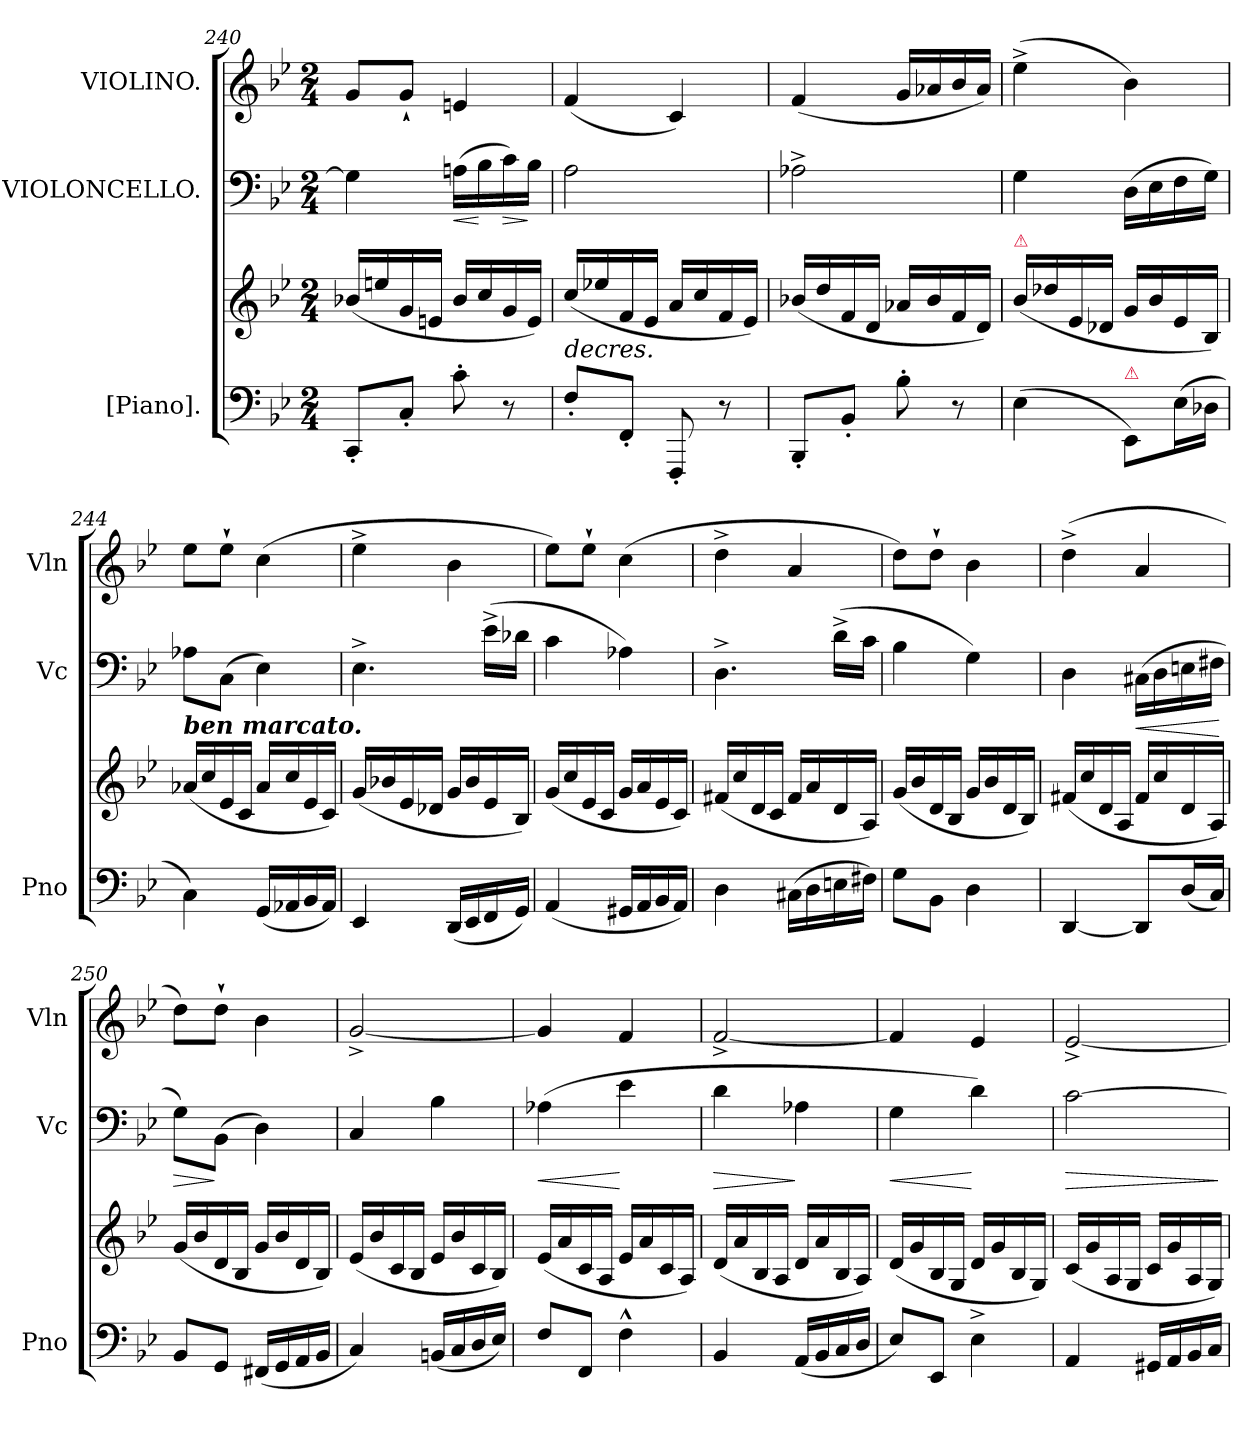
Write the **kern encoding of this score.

**kern	**kern	**kern	**dynam	**kern
*part3	*part3	*part2	*part2	*part1
*staff4	*staff3	*staff2	*staff2	*staff1
*I"[Piano].	*	*I"VIOLONCELLO.	*	*I"VIOLINO.
*I'Pno	*	*I'Vc	*	*I'Vln
*clefF4	*clefG2	*clefF4	*	*clefG2
*k[b-e-]	*k[b-e-]	*k[b-e-]	*	*k[b-e-]
*g:	*g:	*g:	*	*g:
*M2/4	*M2/4	*M2/4	*	*M2/4
=240	=240	=240	=240	=240
8CC'<L	(<16b-XLL	4G]	.	8gL
.	16een	.	.	.
8C'<J	16g	.	.	8g`<J
.	16enJJ	.	.	.
!	!	!	!LO:HP:b	!
8c'>	16b-LL	(>16AnLL	<	4en
.	16cc	16B-	[	.
!	!	!	!LO:HP:b	!
8r	16g	16c)	>	.
.	16eJJ)	16B-JJ	]	.
=241	=241	=241	=241	=241
!	!LO:TX:c:i:t=decres.	!	!	!
8F'<L	(<16ccLL	2A	.	(<4f
.	16ee-X	.	.	.
8FF'<J	16f	.	.	.
.	16e-JJ	.	.	.
8FFF'<	16aLL	.	.	4c)
.	16cc	.	.	.
8r	16f	.	.	.
.	16e-JJ)	.	.	.
=242	=242	=242	=242	=242
8BBB-'<L	(<16b-XLL	2A-X^<	.	(<4f
.	16dd	.	.	.
8BB-'<J	16f	.	.	.
.	16dJJ	.	.	.
8B-'>	16a-XLL	.	.	16gLL
.	16b-	.	.	16a-X
8r	16f	.	.	16b-
.	16dJJ)	.	.	16a-JJ)
=243	=243	=243	=243	=243
!	!LO:TX:a:B:color=crimson:t=⚠	!	!	!
(<4E-	(<16b-LL	4G	.	(>4ee-^<
.	16dd-X	.	.	.
.	16e-	.	.	.
.	16d-XJJ	.	.	.
!LO:TX:a:B:color=crimson:t=⚠	!	!	!	!
8EE-/L)	16gLL	(>16DLL	.	4b-)
.	16b-	16E-	.	.
(>16E-\L	16e-	16F	.	.
16D-X\JJ	16B-JJ)	16GJJ)	.	.
=244	=244	=244	=244	=244
!	!LO:TX:a:Bi:t=ben marcato.	!	!	!
4C\)	(<16a-XLL	8A-XL	.	8ee-L
.	16cc	.	.	.
.	16e-	(>8CJ	.	8ee-`>J
.	16cJJ	.	.	.
(<16GGLL	16a-LL	4E-)	.	(>4cc
16AA-X	16cc	.	.	.
16BB-	16e-	.	.	.
16AA-JJ)	16cJJ)	.	.	.
=245	=245	=245	=245	=245
4EE-	(<16gLL	4.E-^<	.	4ee-^>
.	16b-X	.	.	.
.	16e-	.	.	.
.	16d-XJJ	.	.	.
(<16DDLL	16gLL	.	.	4b-
16EE-	16b-	.	.	.
16FF	16e-	(>16e-^<LL	.	.
16GGJJ)	16B-JJ)	16d-XJJ	.	.
=246	=246	=246	=246	=246
(<4AA	(<16gLL	4c	.	8ee-L)
.	16cc	.	.	.
.	16e-	.	.	8ee-`>J
.	16cJJ	.	.	.
16GG#XLL	16gLL	4A-X)	.	(>4cc
16AA	16a	.	.	.
16BB-	16e-	.	.	.
16AAJJ)	16cJJ)	.	.	.
=247	=247	=247	=247	=247
4D	(<16f#XLL	4.D^<	.	4dd^<
.	16cc	.	.	.
.	16d	.	.	.
.	16cJJ	.	.	.
(>16C#XLL	16f#LL	.	.	4a
16D	16a	.	.	.
16En	16d	(>16d^<LL	.	.
16F#XJJ)	16AJJ)	16cJJ	.	.
=248	=248	=248	=248	=248
8GL	(<16gLL	4B-	.	8ddL)
.	16b-	.	.	.
8BB-J	16d	.	.	8dd`>J
.	16B-JJ	.	.	.
4D	16gLL	4G)	.	4b-
.	16b-	.	.	.
.	16d	.	.	.
.	16B-JJ)	.	.	.
=249	=249	=249	=249	=249
[4DD	(<16f#XLL	4D	.	(>4dd^<
.	16cc	.	.	.
.	16d	.	.	.
.	16AJJ	.	.	.
!	!	!	!LO:HP:b	!
8DDL]	16f#LL	(>16C#XLL	<	4a
.	16cc	16D	.	.
(<16DL	16d	16En	.	.
16CJJ)	16AJJ)	16F#XJJ	.	.
.	.	.	[	.
=250	=250	=250	=250	=250
!	!	!	!LO:HP:b	!
8BB-L	(<16gLL	8GL)	>	8ddL)
.	16b-	.	.	.
8GGJ	16d	(>8BB-J	]	8dd`>J
.	16B-JJ	.	.	.
(<16FF#XLL	16gLL	4D)	.	4b-
16GG	16b-	.	.	.
16AA	16d	.	.	.
16BB-JJ	16B-JJ)	.	.	.
=251	=251	=251	=251	=251
4C)	(<16e-LL	4C/	.	[2g^<
.	16b-	.	.	.
.	16c	.	.	.
.	16B-JJ	.	.	.
(<16BBnLL	16e-LL	4B-	.	.
16C	16b-	.	.	.
16D	16c	.	.	.
16E-JJ)	16B-JJ)	.	.	.
=252	=252	=252	=252	=252
!	!	!	!LO:HP:b	!
8FL	(<16e-LL	(>4A-X	<	4g]
.	16a	.	.	.
8FFJ	16c	.	.	.
.	16AJJ	.	.	.
4F^^>	16e-LL	4e-	[	4f
.	16a	.	.	.
.	16c	.	.	.
.	16AJJ)	.	.	.
=253	=253	=253	=253	=253
!	!	!	!LO:HP:b	!
4BB-	(<16dLL	4d	>	[2f^<
.	16a	.	.	.
.	16B-	.	.	.
.	16AJJ	.	.	.
(<16AALL	16dLL	4A-X	]	.
16BB-	16a	.	.	.
16C	16B-	.	.	.
16DJJ	16AJJ)	.	.	.
=254	=254	=254	=254	=254
!	!	!	!LO:HP:b	!
8E-L)	(<16dLL	4G	<	4f]
.	16g	.	.	.
8EE-J	16B-	.	.	.
.	16GJJ	.	.	.
4E-^>	16dLL	4d)	[	4e-
.	16g	.	.	.
.	16B-	.	.	.
.	16GJJ)	.	.	.
=255	=255	=255	=255	=255
!	!	!	!LO:HP:b	!
4AA	(<16cLL	[2c	>	[2e-^<
.	16g	.	.	.
.	16A	.	.	.
.	16GJJ	.	.	.
16GG#XLL	16cLL	.	.	.
16AA	16g	.	.	.
16BB-	16A	.	.	.
16CJJ	16GJJ)	.	.	.
.	.	.	]	.
=	=	=	=	=
*-	*-	*-	*-	*-
